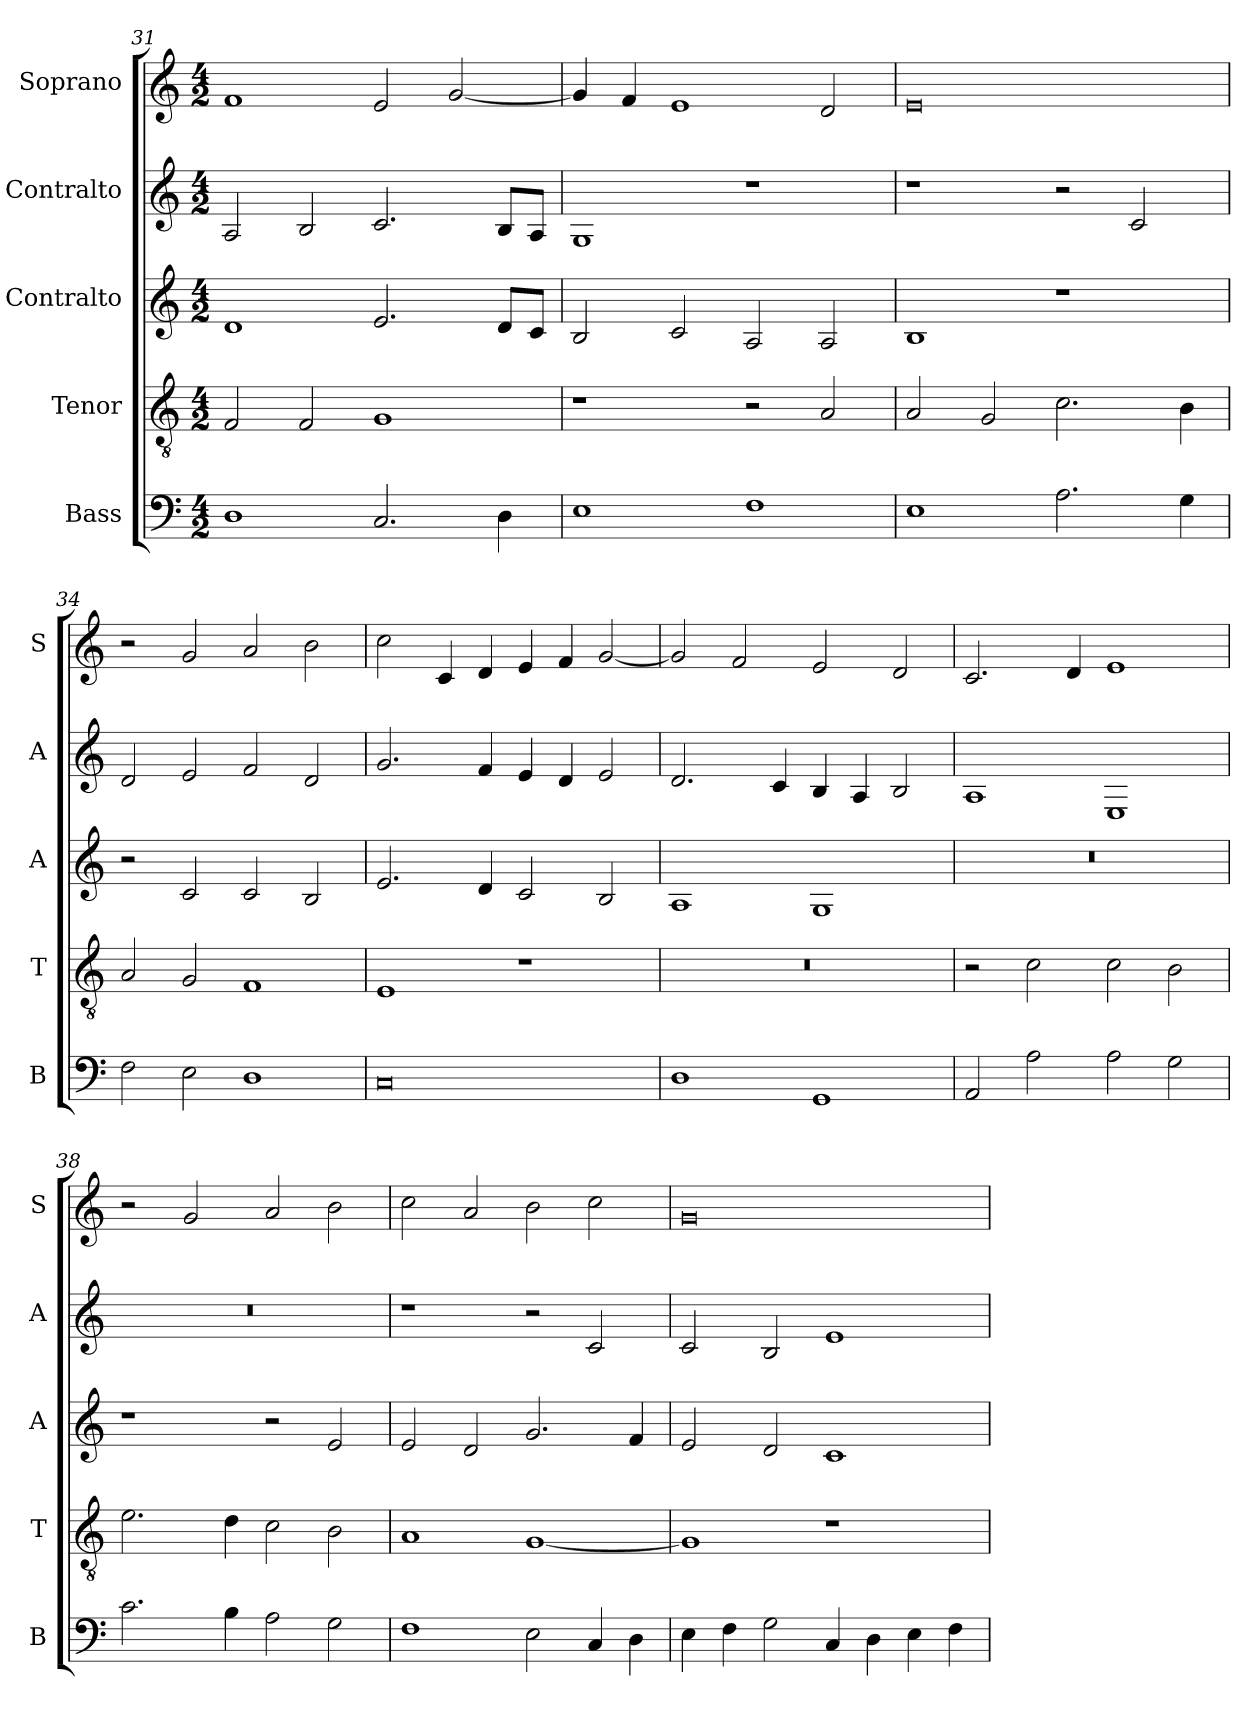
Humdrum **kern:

**kern	**kern	**kern	**kern	**kern
*part5	*part4	*part3	*part2	*part1
*staff5	*staff4	*staff3	*staff2	*staff1
*I"Bass	*I"Tenor	*I"Contralto	*I"Contralto	*I"Soprano
*I'B	*I'T	*I'A	*I'A	*I'S
*clefF4	*clefGv2	*clefG2	*clefG2	*clefG2
*k[]	*k[]	*k[]	*k[]	*k[]
*E:phr	*E:phr	*E:phr	*E:phr	*E:phr
*M4/2	*M4/2	*M4/2	*M4/2	*M4/2
=31	=31	=31	=31	=31
1D	2F	1d	2A	1f
.	2F	.	2B	.
2.C	1G	2.e	2.c	2e
.	.	.	.	[2g
4D	.	8d/L	8B/L	.
.	.	8c/J	8A/J	.
=32	=32	=32	=32	=32
1E	1r	2B	1G	4g]
.	.	.	.	4f
.	.	2c	.	1e
1F	2r	2A	1r	.
.	2A	2A	.	2d
=33	=33	=33	=33	=33
1E	2A	1B	1r	0e
.	2G	.	.	.
2.A	2.c	1r	2r	.
.	.	.	2c	.
4G	4B	.	.	.
=34	=34	=34	=34	=34
2F	2A	2r	2d	2r
2E	2G	2c	2e	2g
1D	1F	2c	2f	2a
.	.	2B	2d	2b
=35	=35	=35	=35	=35
0C	1E	2.e	2.g	2cc
.	.	.	.	4c
.	.	4d	4f	4d
.	1r	2c	4e	4e
.	.	.	4d	4f
.	.	2B	2e	[2g
=36	=36	=36	=36	=36
1D	0r	1A	2.d	2g]
.	.	.	.	2f
.	.	.	4c	.
1GG	.	1G	4B	2e
.	.	.	4A	.
.	.	.	2B	2d
=37	=37	=37	=37	=37
2AA	2r	0r	1A	2.c
2A	2c	.	.	.
.	.	.	.	4d
2A	2c	.	1E	1e
2G	2B	.	.	.
=38	=38	=38	=38	=38
2.c	2.e	1r	0r	2r
.	.	.	.	2g
4B	4d	.	.	.
2A	2c	2r	.	2a
2G	2B	2e	.	2b
=39	=39	=39	=39	=39
1F	1A	2e	1r	2cc
.	.	2d	.	2a
2E	[1G	2.g	2r	2b
4C	.	.	2c	2cc
4D	.	4f	.	.
=40	=40	=40	=40	=40
4E	1G]	2e	2c	0g
4F	.	.	.	.
2G	.	2d	2B	.
4C	1r	1c	1e	.
4D	.	.	.	.
4E	.	.	.	.
4F	.	.	.	.
=	=	=	=	=
*-	*-	*-	*-	*-
